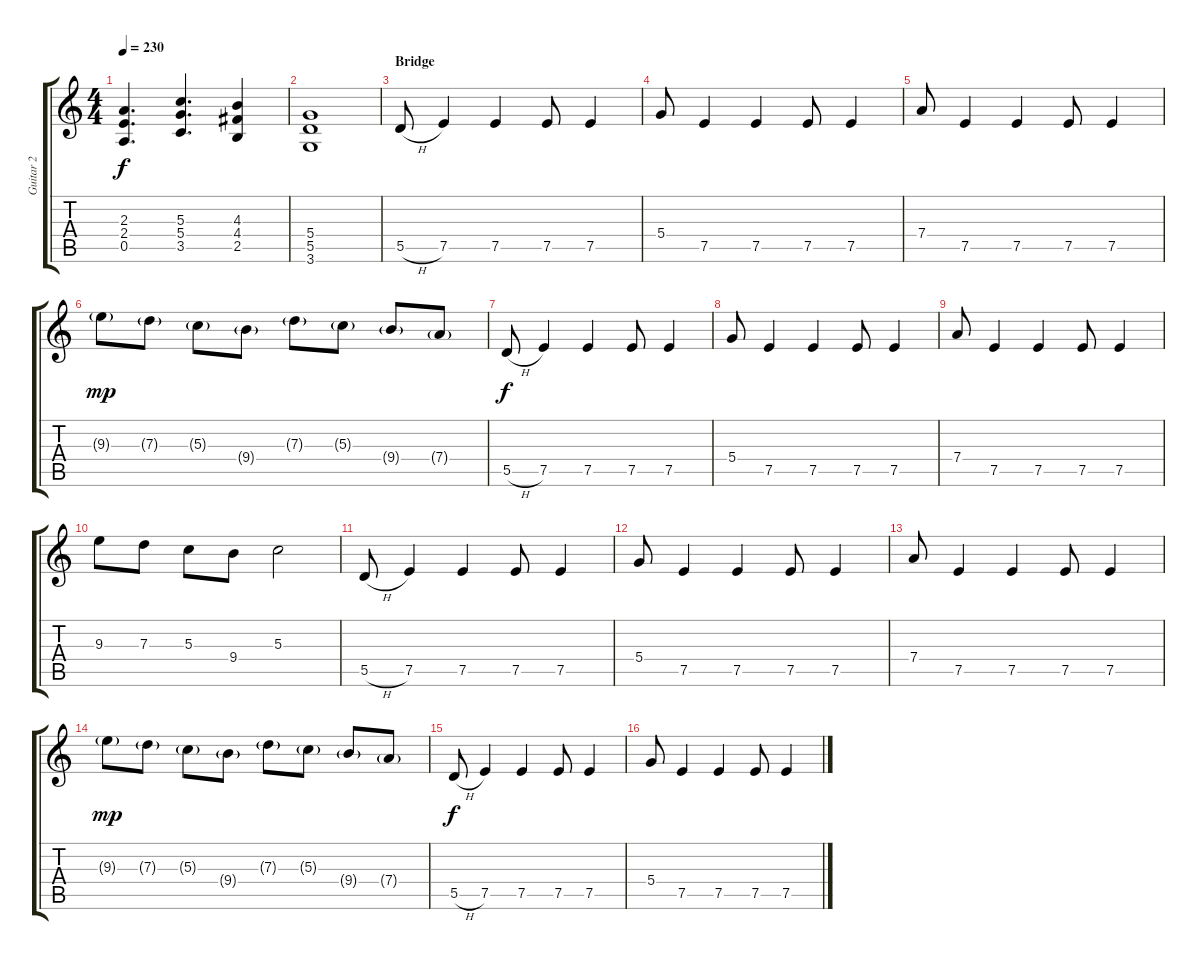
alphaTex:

\track ("Guitar 2" "Guitar 2") {instrument distortionguitar}
\staff {score tabs}
\tuning (E4 B3 G3 D3 A2 E2) {hide}
\ts (4 4)
\tempo 230
\clef g2
\ks c
(2.3 2.4 0.5).4{d dy f} (5.3 5.4 3.5).4{d} (4.3 4.4 2.5).4 |
(5.4 5.5 3.6).1 |
\section ("" "Bridge")
5.5{h}.8 7.5.4 7.5.4 7.5.8 7.5.4 |
5.4.8 7.5.4 7.5.4 7.5.8 7.5.4 |
7.4.8 7.5.4 7.5.4 7.5.8 7.5.4 |
9.3{g}.8{dy mp} 7.3{g}.8 5.3{g}.8 9.4{g}.8 7.3{g}.8 5.3{g}.8 9.4{g}.8 7.4{g}.8 |
5.5{h}.8{dy f} 7.5.4 7.5.4 7.5.8 7.5.4 |
5.4.8 7.5.4 7.5.4 7.5.8 7.5.4 |
7.4.8 7.5.4 7.5.4 7.5.8 7.5.4 |
9.3.8 7.3.8 5.3.8 9.4.8 5.3.2 |
5.5{h}.8 7.5.4 7.5.4 7.5.8 7.5.4 |
5.4.8 7.5.4 7.5.4 7.5.8 7.5.4 |
7.4.8 7.5.4 7.5.4 7.5.8 7.5.4 |
9.3{g}.8{dy mp} 7.3{g}.8 5.3{g}.8 9.4{g}.8 7.3{g}.8 5.3{g}.8 9.4{g}.8 7.4{g}.8 |
5.5{h}.8{dy f} 7.5.4 7.5.4 7.5.8 7.5.4 |
5.4.8 7.5.4 7.5.4 7.5.8 7.5.4
